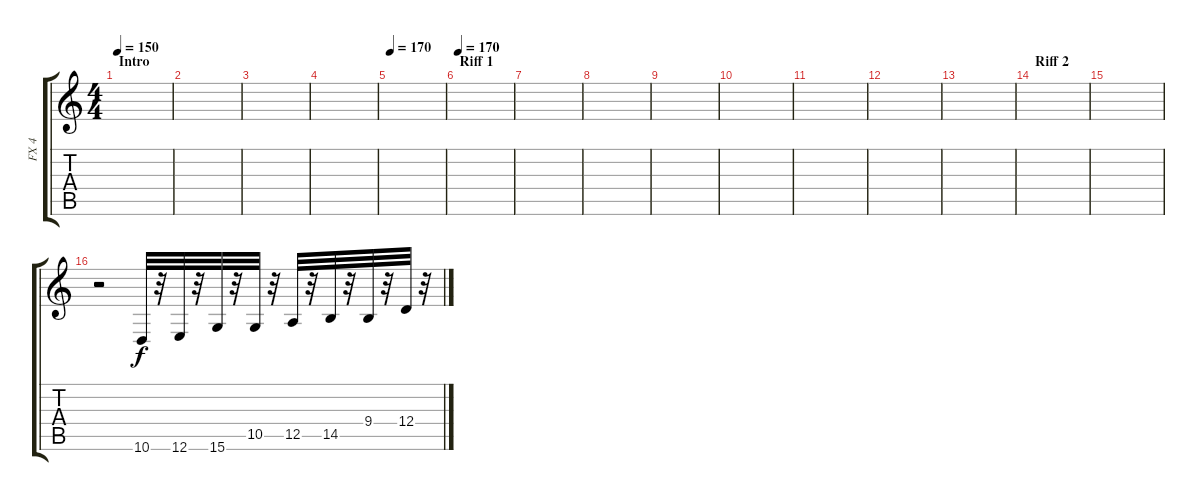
\track ("FX 4" "FX 4") {instrument lead5charang}
\staff {score tabs}
\tuning (E4 B3 G3 D3 A2 E2) {hide}
\ts (4 4)
\section ("" "Intro")
\tempo 150
\clef g2
\ks c
|
|
|
|
\tempo 170
|
\section ("" "Riff 1")
\tempo 170
|
|
|
|
|
|
|
|
\section ("" "Riff 2")
|
|
r.2 10.6.32 r.32 12.6.32 r.32 15.6.32 r.32 10.5.32 r.32 12.5.32 r.32 14.5.32 r.32 9.4.32 r.32 12.4.32 r.32
